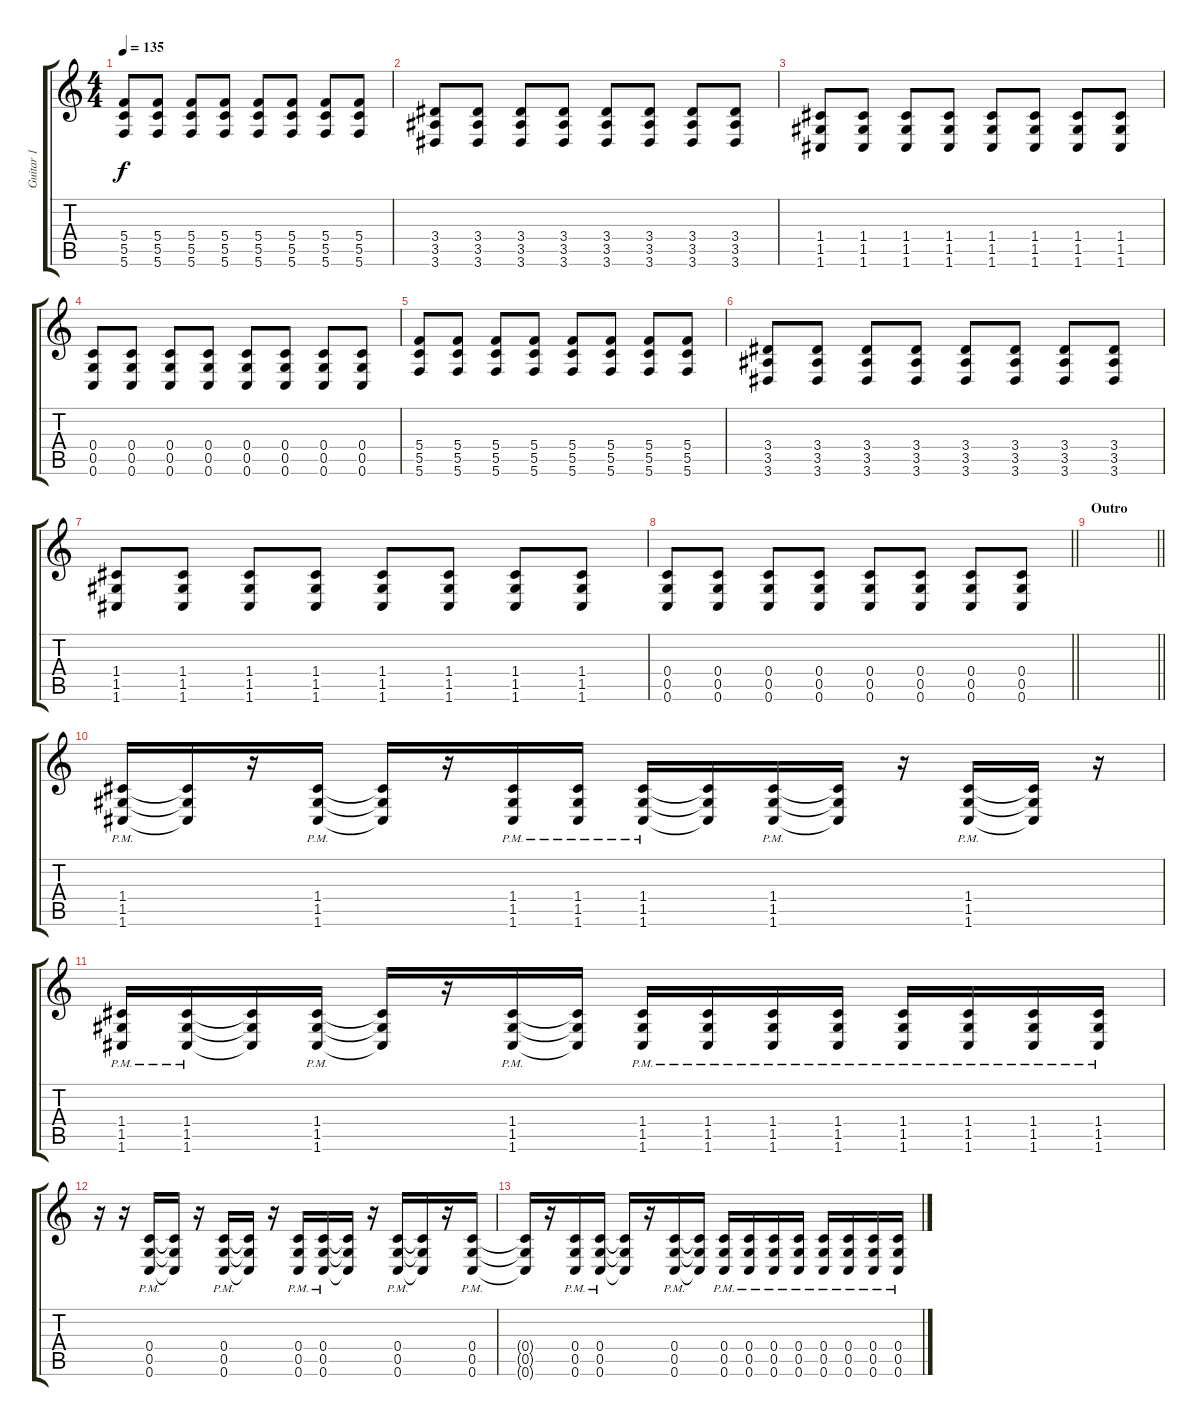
\track ("Guitar 1" "Guitar 1") {instrument distortionguitar}
\staff {score tabs}
\tuning (D4 A3 F3 C3 G2 C2) {hide}
\ts (4 4)
\tempo 135
\clef g2
\ks c
(5.4 5.5 5.6).8{dy f} (5.4 5.5 5.6).8 (5.4 5.5 5.6).8 (5.4 5.5 5.6).8 (5.4 5.5 5.6).8 (5.4 5.5 5.6).8 (5.4 5.5 5.6).8 (5.4 5.5 5.6).8 |
(3.4 3.5 3.6).8 (3.4 3.5 3.6).8 (3.4 3.5 3.6).8 (3.4 3.5 3.6).8 (3.4 3.5 3.6).8 (3.4 3.5 3.6).8 (3.4 3.5 3.6).8 (3.4 3.5 3.6).8 |
(1.4 1.5 1.6).8 (1.4 1.5 1.6).8 (1.4 1.5 1.6).8 (1.4 1.5 1.6).8 (1.4 1.5 1.6).8 (1.4 1.5 1.6).8 (1.4 1.5 1.6).8 (1.4 1.5 1.6).8 |
(0.4 0.5 0.6).8 (0.4 0.5 0.6).8 (0.4 0.5 0.6).8 (0.4 0.5 0.6).8 (0.4 0.5 0.6).8 (0.4 0.5 0.6).8 (0.4 0.5 0.6).8 (0.4 0.5 0.6).8 |
(5.4 5.5 5.6).8 (5.4 5.5 5.6).8 (5.4 5.5 5.6).8 (5.4 5.5 5.6).8 (5.4 5.5 5.6).8 (5.4 5.5 5.6).8 (5.4 5.5 5.6).8 (5.4 5.5 5.6).8 |
(3.4 3.5 3.6).8 (3.4 3.5 3.6).8 (3.4 3.5 3.6).8 (3.4 3.5 3.6).8 (3.4 3.5 3.6).8 (3.4 3.5 3.6).8 (3.4 3.5 3.6).8 (3.4 3.5 3.6).8 |
(1.4 1.5 1.6).8 (1.4 1.5 1.6).8 (1.4 1.5 1.6).8 (1.4 1.5 1.6).8 (1.4 1.5 1.6).8 (1.4 1.5 1.6).8 (1.4 1.5 1.6).8 (1.4 1.5 1.6).8 |
\barLineRight lightlight
(0.4 0.5 0.6).8 (0.4 0.5 0.6).8 (0.4 0.5 0.6).8 (0.4 0.5 0.6).8 (0.4 0.5 0.6).8 (0.4 0.5 0.6).8 (0.4 0.5 0.6).8 (0.4 0.5 0.6).8 |
\section ("" "Outro")
\barLineRight lightlight
|
(1.4{pm} 1.5{pm} 1.6{pm}).16{volume 0} (1.4{t} 1.5{t} 1.6{t}).16 r.16 (1.4{pm} 1.5{pm} 1.6{pm}).16 (1.4{t} 1.5{t} 1.6{t}).16 r.16 (1.4{pm} 1.5{pm} 1.6{pm}).16 (1.4{pm} 1.5{pm} 1.6{pm}).16 (1.4{pm} 1.5{pm} 1.6{pm}).16 (1.4{t} 1.5{t} 1.6{t}).16 (1.4{pm} 1.5{pm} 1.6{pm}).16 (1.4{t} 1.5{t} 1.6{t}).16 r.16 (1.4{pm} 1.5{pm} 1.6{pm}).16 (1.4{t} 1.5{t} 1.6{t}).16 r.16 |
(1.4{pm} 1.5{pm} 1.6{pm}).16 (1.4{pm} 1.5{pm} 1.6{pm}).16 (1.4{t} 1.5{t} 1.6{t}).16 (1.4{pm} 1.5{pm} 1.6{pm}).16 (1.4{t} 1.5{t} 1.6{t}).16 r.16 (1.4{pm} 1.5{pm} 1.6{pm}).16 (1.4{t} 1.5{t} 1.6{t}).16 (1.4{pm} 1.5{pm} 1.6{pm}).16 (1.4{pm} 1.5{pm} 1.6{pm}).16 (1.4{pm} 1.5{pm} 1.6{pm}).16 (1.4{pm} 1.5{pm} 1.6{pm}).16 (1.4{pm} 1.5{pm} 1.6{pm}).16 (1.4{pm} 1.5{pm} 1.6{pm}).16 (1.4{pm} 1.5{pm} 1.6{pm}).16 (1.4{pm} 1.5{pm} 1.6{pm}).16 |
r.16 r.16 (0.4{pm} 0.5{pm} 0.6{pm}).16 (0.4{t} 0.5{t} 0.6{t}).16 r.16 (0.4{pm} 0.5{pm} 0.6{pm}).16 (0.4{t} 0.5{t} 0.6{t}).16 r.16 (0.4{pm} 0.5{pm} 0.6{pm}).16 (0.4{pm} 0.5{pm} 0.6{pm}).16 (0.4{t} 0.5{t} 0.6{t}).16 r.16 (0.4{pm} 0.5{pm} 0.6{pm}).16 (0.4{t} 0.5{t} 0.6{t}).16 r.16 (0.4{pm} 0.5{pm} 0.6{pm}).16 |
(0.4{t} 0.5{t} 0.6{t}).16 r.16 (0.4{pm} 0.5{pm} 0.6{pm}).16 (0.4{pm} 0.5{pm} 0.6{pm}).16 (0.4{t} 0.5{t} 0.6{t}).16 r.16 (0.4{pm} 0.5{pm} 0.6{pm}).16 (0.4{t} 0.5{t} 0.6{t}).16 (0.4{pm} 0.5{pm} 0.6{pm}).16 (0.4{pm} 0.5{pm} 0.6{pm}).16 (0.4{pm} 0.5{pm} 0.6{pm}).16 (0.4{pm} 0.5{pm} 0.6{pm}).16 (0.4{pm} 0.5{pm} 0.6{pm}).16 (0.4{pm} 0.5{pm} 0.6{pm}).16 (0.4{pm} 0.5{pm} 0.6{pm}).16 (0.4{pm} 0.5{pm} 0.6{pm}).16
